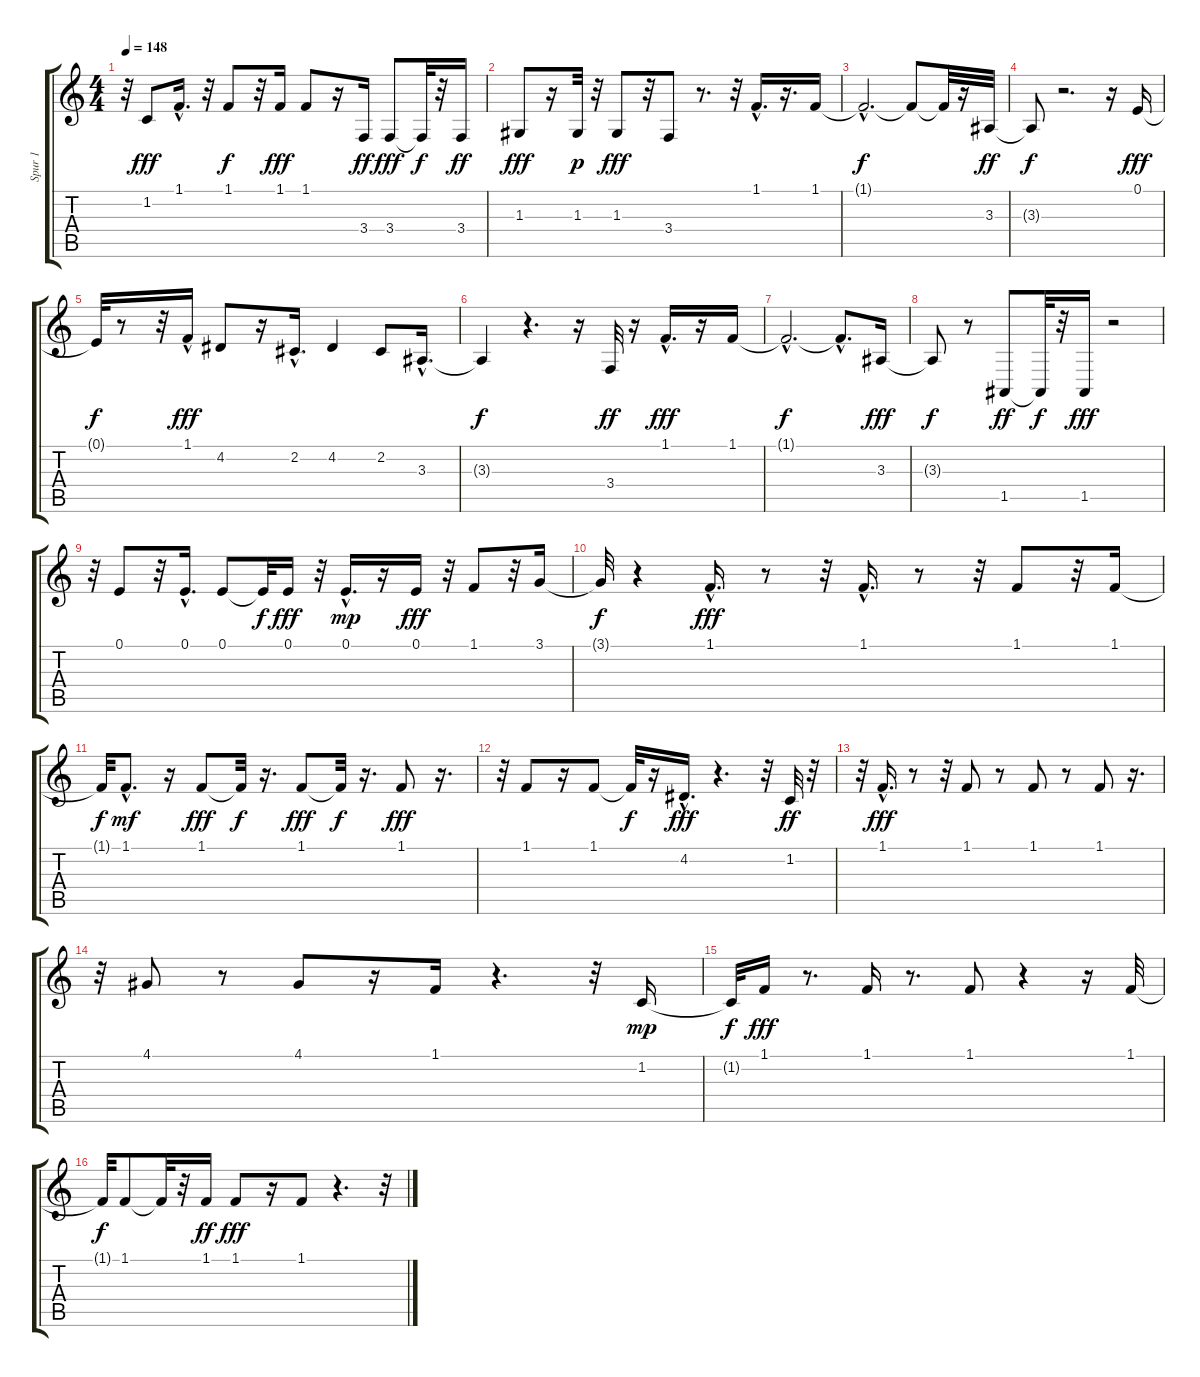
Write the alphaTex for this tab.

\track ("Spur 1" "Spur 1") {instrument lead4chiff}
\staff {score tabs}
\tuning (E4 B3 G3 D3 A2 E2) {hide}
\ts (4 4)
\tempo 148
\clef g2
\ks c
r.32{dy ff} 1.2.8{dy fff} 1.1{hac}.16{d} r.32 1.1.8{dy f} r.32 1.1.16{dy fff} 1.1.8 r.16 3.4.16{dy ff} 3.4.8{dy fff} 3.4{t}.32{dy f} r.32 3.4.16{dy ff} |
1.3.8{dy fff} r.16 1.3.32{dy p} r.32 1.3.8{dy fff} r.32 3.4.8 r.8{d} r.32 1.1{hac}.16{d} r.16{d} 1.1.16 |
1.1{hac t}.2{d dy f} 1.1{t}.8 1.1{t}.32 r.16 3.3.32{dy ff} |
3.3{t}.8{dy f} r.2{d} r.16 0.1.16{dy fff} |
0.1{t}.32{dy f} r.8 r.32 1.1{hac}.16{dy fff} 4.2.8 r.16 2.2{hac}.16{d} 4.2.4 2.2.8 3.3{hac}.16{d} |
3.3{t}.4{dy f} r.4{d} r.16 3.4.32{dy ff} r.16 1.1{hac}.16{d dy fff} r.16 1.1.16 |
1.1{hac t}.2{d dy f} 1.1{hac t}.8{d} 3.3.16{dy fff} |
3.3{t}.8{dy f} r.8 1.5.8{dy ff} 1.5{t}.32{dy f} r.32 1.5.16{dy fff} r.2 |
r.32 0.1.8 r.32 0.1{hac}.16{d} 0.1.8 0.1{t}.32{dy f} 0.1.16{dy fff} r.32 0.1{hac}.16{d dy mp} r.16 0.1.16{dy fff} r.32 1.1.8 r.32 3.1.16 |
3.1{t}.32{dy f} r.4 1.1{hac}.16{d dy fff} r.8 r.32 1.1{hac}.16{d} r.8 r.32 1.1.8 r.32 1.1.16 |
1.1{t}.32{dy f} 1.1{hac}.8{d dy mf} r.16 1.1.8{dy fff} 1.1{t}.32{dy f} r.16{d} 1.1.8{dy fff} 1.1{t}.32{dy f} r.16{d} 1.1.8{dy fff} r.16{d} |
r.32 1.1.8 r.16 1.1.8 1.1{t}.32{dy f} r.16 4.2{hac}.16{d dy fff} r.4{d} r.32 1.2.32{dy ff} r.32 |
r.32 1.1{hac}.16{d dy fff} r.8 r.32 1.1.8 r.8 1.1.8 r.8 1.1.8 r.16{d} |
r.32 4.1.8 r.8 4.1.8 r.16 1.1.16 r.4{d} r.32 1.2.16{dy mp} |
1.2{t}.32{dy f} 1.1.16{dy fff} r.8{d} 1.1.16 r.8{d} 1.1.8 r.4 r.16 1.1.32 |
1.1{t}.32{dy f} 1.1.8 1.1{t}.32 r.32 1.1.16{dy ff} 1.1.8{dy fff} r.16 1.1.8 r.4{d} r.32
